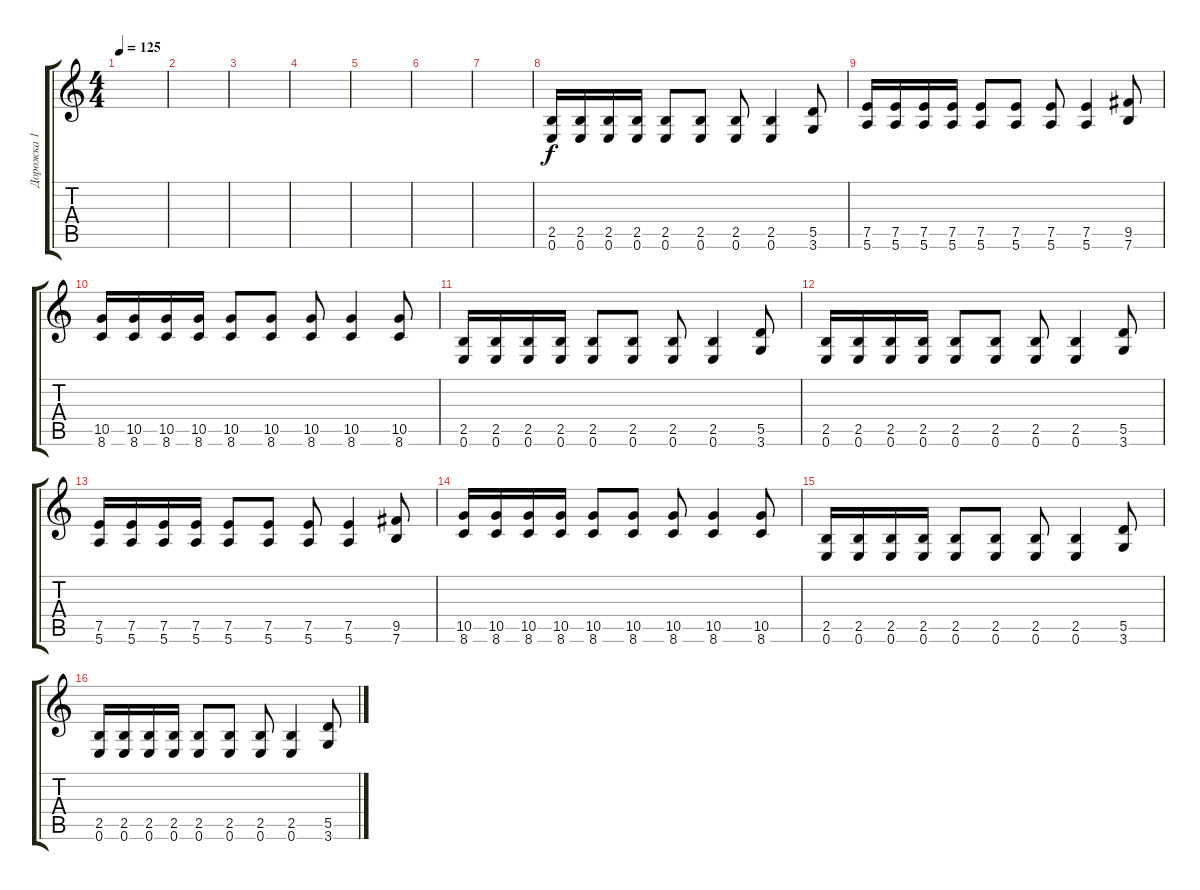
\track ("Дорожка 1" "Дорожка 1") {instrument distortionguitar}
\staff {score tabs}
\tuning (E4 B3 G3 D3 A2 E2) {hide}
\ts (4 4)
\tempo 125
\clef g2
\ks c
|
|
|
|
|
|
|
(2.5 0.6).16 (2.5 0.6).16 (2.5 0.6).16 (2.5 0.6).16 (2.5 0.6).8 (2.5 0.6).8 (2.5 0.6).8 (2.5 0.6).4 (5.5 3.6).8 |
(7.5 5.6).16 (7.5 5.6).16 (7.5 5.6).16 (7.5 5.6).16 (7.5 5.6).8 (7.5 5.6).8 (7.5 5.6).8 (7.5 5.6).4 (9.5 7.6).8 |
(10.5 8.6).16 (10.5 8.6).16 (10.5 8.6).16 (10.5 8.6).16 (10.5 8.6).8 (10.5 8.6).8 (10.5 8.6).8 (10.5 8.6).4 (10.5 8.6).8 |
(2.5 0.6).16 (2.5 0.6).16 (2.5 0.6).16 (2.5 0.6).16 (2.5 0.6).8 (2.5 0.6).8 (2.5 0.6).8 (2.5 0.6).4 (5.5 3.6).8 |
(2.5 0.6).16 (2.5 0.6).16 (2.5 0.6).16 (2.5 0.6).16 (2.5 0.6).8 (2.5 0.6).8 (2.5 0.6).8 (2.5 0.6).4 (5.5 3.6).8 |
(7.5 5.6).16 (7.5 5.6).16 (7.5 5.6).16 (7.5 5.6).16 (7.5 5.6).8 (7.5 5.6).8 (7.5 5.6).8 (7.5 5.6).4 (9.5 7.6).8 |
(10.5 8.6).16 (10.5 8.6).16 (10.5 8.6).16 (10.5 8.6).16 (10.5 8.6).8 (10.5 8.6).8 (10.5 8.6).8 (10.5 8.6).4 (10.5 8.6).8 |
(2.5 0.6).16 (2.5 0.6).16 (2.5 0.6).16 (2.5 0.6).16 (2.5 0.6).8 (2.5 0.6).8 (2.5 0.6).8 (2.5 0.6).4 (5.5 3.6).8 |
(2.5 0.6).16 (2.5 0.6).16 (2.5 0.6).16 (2.5 0.6).16 (2.5 0.6).8 (2.5 0.6).8 (2.5 0.6).8 (2.5 0.6).4 (5.5 3.6).8
